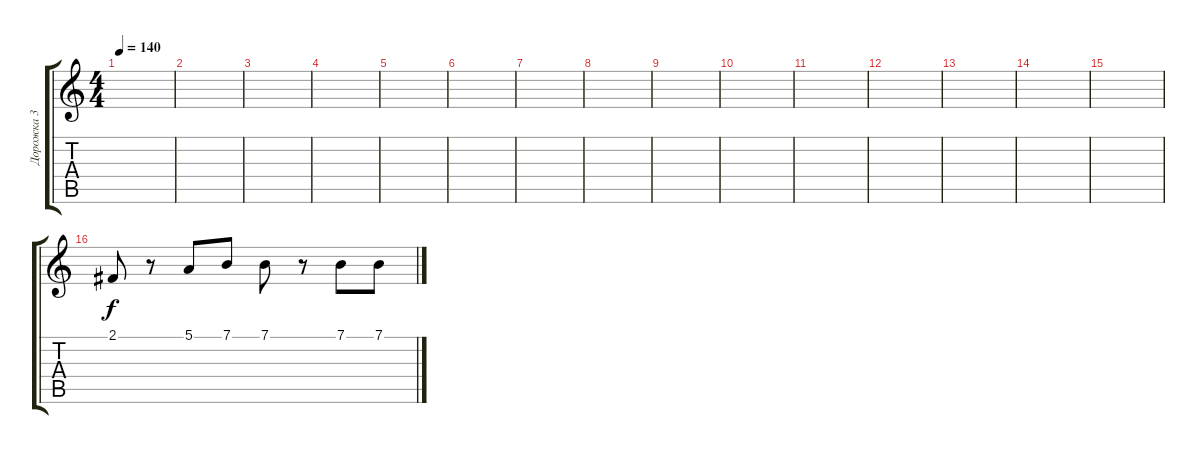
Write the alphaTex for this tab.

\track ("Дорожка 3" "Дорожка 3") {instrument violin}
\staff {score tabs}
\tuning (E4 B3 G3 D3 A2 E2) {hide}
\ts (4 4)
\tempo 140
\clef g2
\ks c
|
|
|
|
|
|
|
|
|
|
|
|
|
|
|
2.1.8 r.8 5.1.8 7.1.8 7.1.8 r.8 7.1.8 7.1.8
